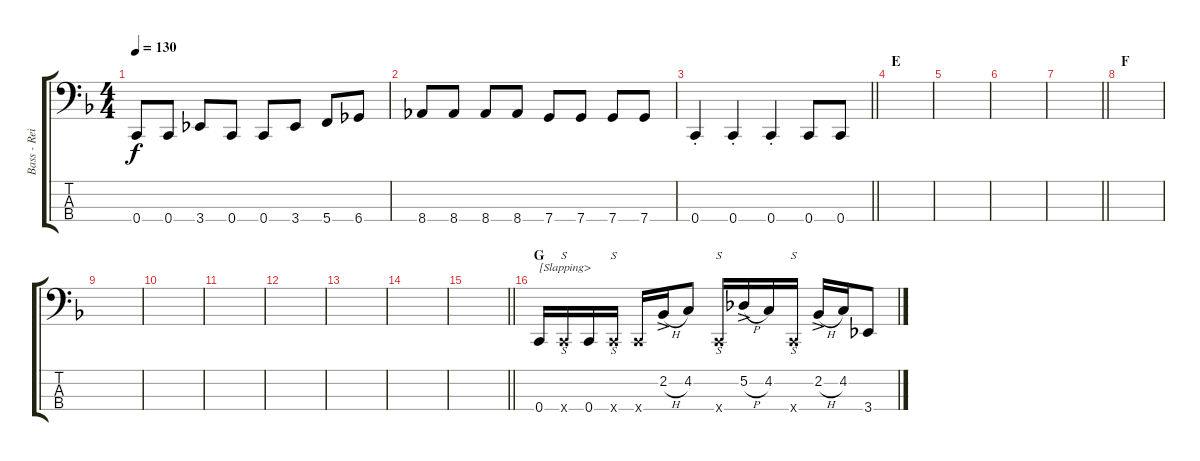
\track ("Bass - Reita" "Bass - Rei") {instrument electricbasspick}
\staff {score tabs}
\tuning (Db2 Ab1 Eb1 C1) {hide}
\ts (4 4)
\tempo 130
\clef f4
\ks f
0.4.8{dy f} 0.4.8 3.4.8 0.4.8 0.4.8 3.4.8 5.4.8 6.4.8 |
8.4.8 8.4.8 8.4.8 8.4.8 7.4.8 7.4.8 7.4.8 7.4.8 |
\barLineRight lightlight
0.4{st}.4 0.4{st}.4 0.4{st}.4 0.4.8 0.4.8 |
\section ("" "E")
|
|
|
\barLineRight lightlight
|
\section ("" "F")
|
|
|
|
|
|
|
\barLineRight lightlight
|
\section ("" "G")
0.4.16{txt "[Slapping>" instrument slapbass2} 0.4{x}.16{s} 0.4.16 0.4{x}.16{s} 0.4{x}.16 2.2{h ac}.16 4.2.8 0.4{x}.16{s} 5.2{h ac}.16 4.2.16 0.4{x}.16{s} 2.2{h ac}.16 4.2.16 3.4.8
